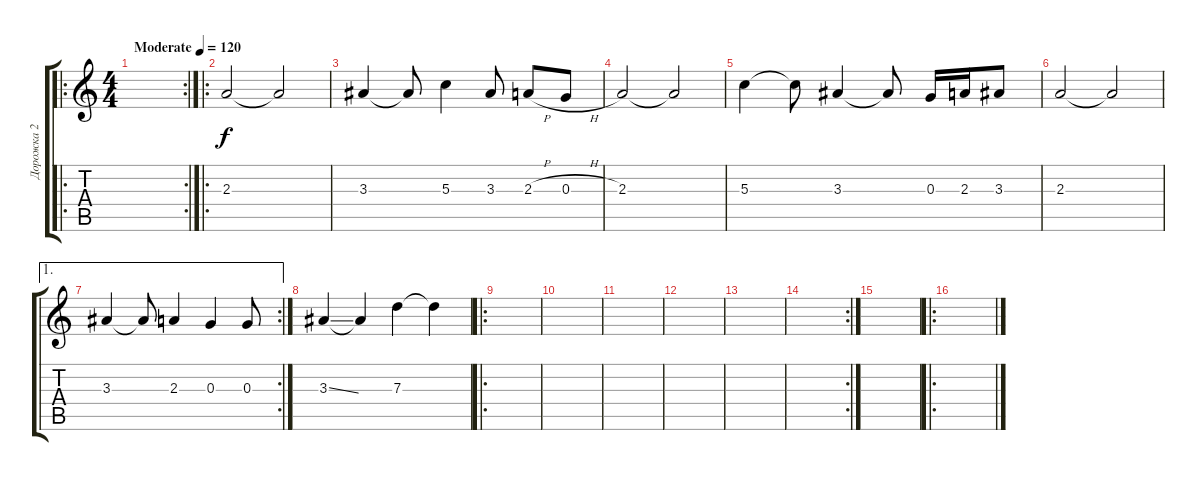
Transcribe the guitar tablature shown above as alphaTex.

\track ("Дорожка 2" "Дорожка 2") {instrument electricguitarclean}
\staff {score tabs}
\tuning (E4 B3 G3 D3 A2 E2) {hide}
\ro
\rc 2
\ts (4 4)
\tempo (120 "Moderate")
\clef g2
\ks c
|
\ro
2.3.2 2.3{t}.2 |
3.3.4 3.3{t}.8 5.3.4 3.3.8 2.3{h}.8 0.3{h}.8 |
2.3.2 2.3{t}.2 |
5.3.4 5.3{t}.8 3.3.4 3.3{t}.8 0.3.16 2.3.16 3.3.8 |
2.3.2 2.3{t}.2 |
\ae 1
\rc 2
3.3.4 3.3{t}.8 2.3.4 0.3.4 0.3.8 |
3.3{ss}.4 3.3{t}.4 7.3.4 7.3{t}.4 |
\ro
|
|
|
|
|
\rc 2
|
|
\ro
